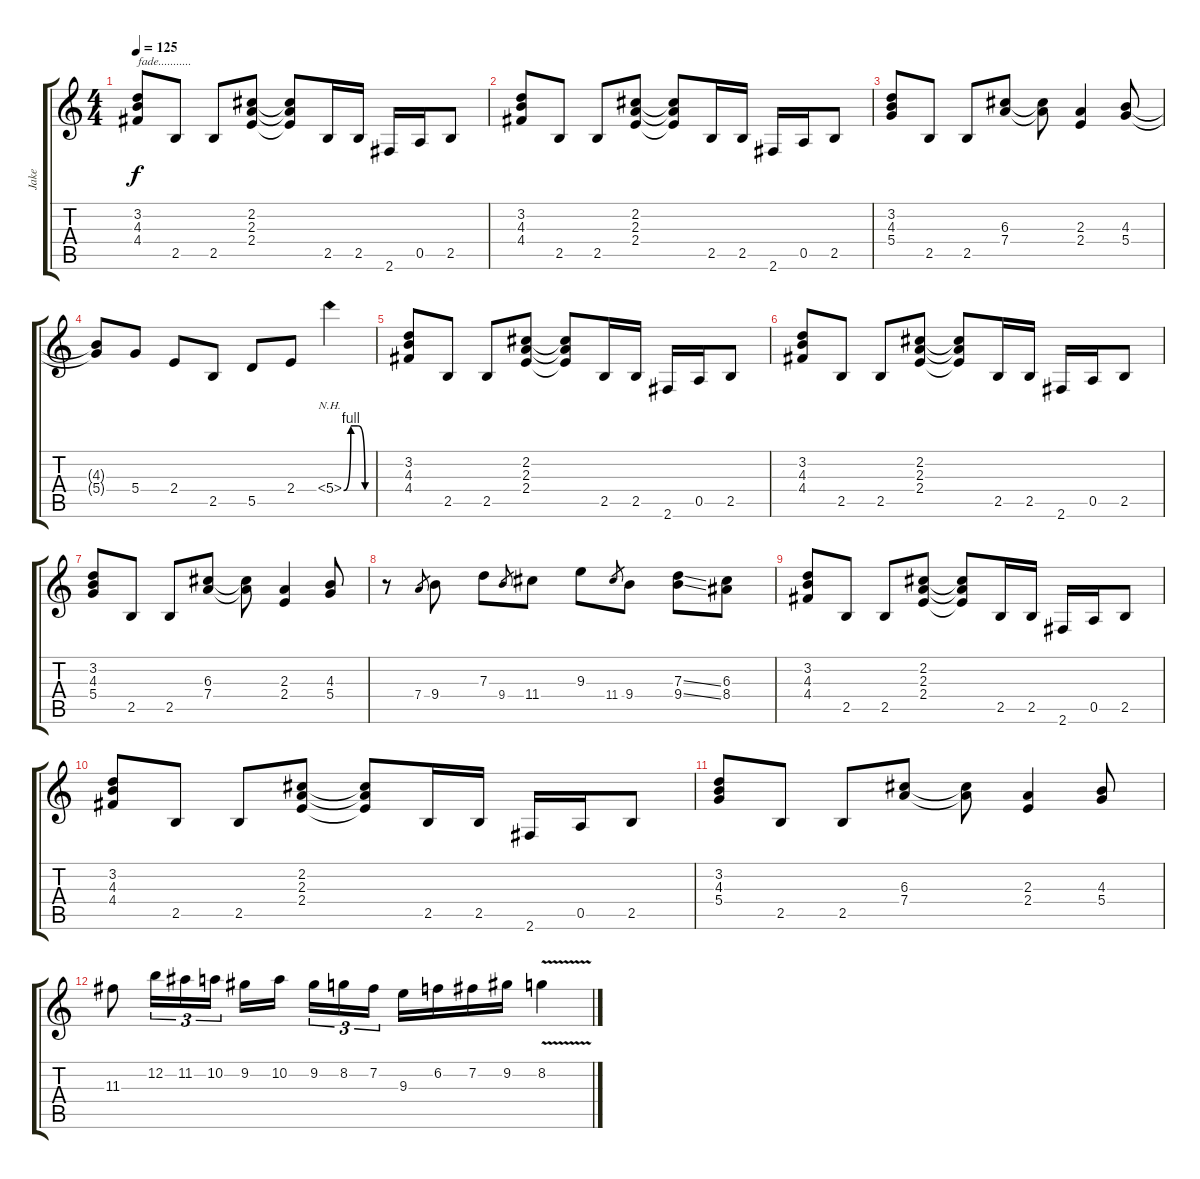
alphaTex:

\track ("Jake" "Jake") {instrument overdrivenguitar}
\staff {score tabs}
\tuning (E4 B3 G3 D3 A2 E2) {hide}
\ts (4 4)
\tempo 125
\clef g2
\ks c
(3.2 4.3 4.4).8{txt "fade..........." dy f} 2.5.8 2.5.8 (2.2 2.3 2.4).8 (2.2{t} 2.3{t} 2.4{t}).8 2.5.16 2.5.16 2.6.16 0.5.16 2.5.8 |
(3.2 4.3 4.4).8 2.5.8 2.5.8 (2.2 2.3 2.4).8 (2.2{t} 2.3{t} 2.4{t}).8 2.5.16 2.5.16 2.6.16 0.5.16 2.5.8 |
(3.2 4.3 5.4).8 2.5.8 2.5.8 (6.3 7.4).8 (6.3{t} 7.4{t}).8 (2.3 2.4).4 (4.3 5.4).8 |
(4.3{t} 5.4{t}).8 5.4.8 2.4.8 2.5.8 5.5.8 2.4.8 5.4{be (custom 0 0 15 4 30 4 45 0 60 0) nh}.4 |
(3.2 4.3 4.4).8 2.5.8 2.5.8 (2.2 2.3 2.4).8 (2.2{t} 2.3{t} 2.4{t}).8 2.5.16 2.5.16 2.6.16 0.5.16 2.5.8 |
(3.2 4.3 4.4).8 2.5.8 2.5.8 (2.2 2.3 2.4).8 (2.2{t} 2.3{t} 2.4{t}).8 2.5.16 2.5.16 2.6.16 0.5.16 2.5.8 |
(3.2 4.3 5.4).8 2.5.8 2.5.8 (6.3 7.4).8 (6.3{t} 7.4{t}).8 (2.3 2.4).4 (4.3 5.4).8 |
r.8 7.4.8{gr} 9.4.8 7.3.8 9.4.8{gr} 11.4.8 9.3.8 11.4.8{gr} 9.4.8 (7.3{ss} 9.4{ss}).8 (6.3 8.4).8 |
(3.2 4.3 4.4).8 2.5.8 2.5.8 (2.2 2.3 2.4).8 (2.2{t} 2.3{t} 2.4{t}).8 2.5.16 2.5.16 2.6.16 0.5.16 2.5.8 |
(3.2 4.3 4.4).8 2.5.8 2.5.8 (2.2 2.3 2.4).8 (2.2{t} 2.3{t} 2.4{t}).8 2.5.16 2.5.16 2.6.16 0.5.16 2.5.8 |
(3.2 4.3 5.4).8 2.5.8 2.5.8 (6.3 7.4).8 (6.3{t} 7.4{t}).8 (2.3 2.4).4 (4.3 5.4).8 |
11.3.8 12.2.16{tu (3 2)} 11.2.16{tu (3 2)} 10.2.16{tu (3 2)} 9.2.16 10.2.16{beam splitsecondary} 9.2.16{tu (3 2)} 8.2.16{tu (3 2)} 7.2.16{tu (3 2)} 9.3.16 6.2.16 7.2.16 9.2.16 8.2{v}.4
